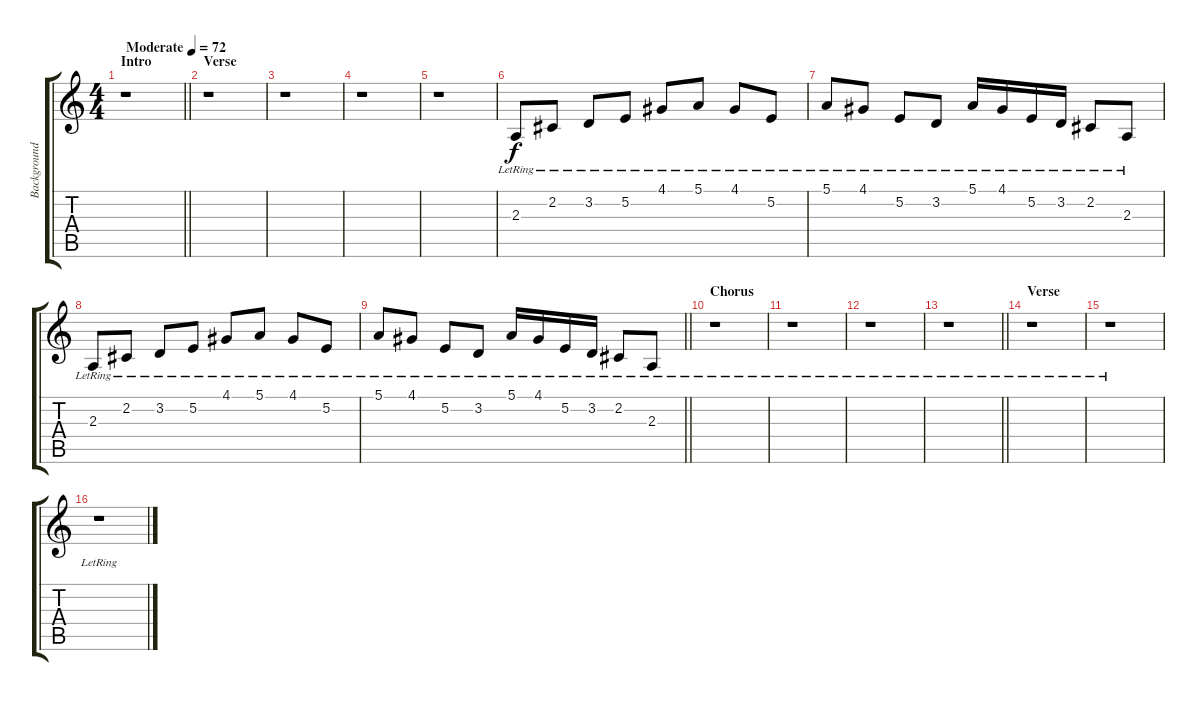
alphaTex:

\track ("Background" "Background") {instrument glockenspiel}
\staff {score tabs}
\tuning (E4 B3 G3 D3 A2 E2) {hide}
\ts (4 4)
\section ("" "Intro")
\tempo (72 "Moderate")
\clef g2
\barLineRight lightlight
\ks c
r.1{dy f instrument glockenspiel} |
\section ("" "Verse")
r.1 |
r.1 |
r.1 |
r.1 |
2.3{lr}.8 2.2{lr}.8 3.2{lr}.8 5.2{lr}.8 4.1{lr}.8 5.1{lr}.8 4.1{lr}.8 5.2{lr}.8 |
5.1{lr}.8 4.1{lr}.8 5.2{lr}.8 3.2{lr}.8 5.1{lr}.16 4.1{lr}.16 5.2{lr}.16 3.2{lr}.16 2.2{lr}.8 2.3{lr}.8 |
2.3{lr}.8 2.2{lr}.8 3.2{lr}.8 5.2{lr}.8 4.1{lr}.8 5.1{lr}.8 4.1{lr}.8 5.2{lr}.8 |
\barLineRight lightlight
5.1{lr}.8 4.1{lr}.8 5.2{lr}.8 3.2{lr}.8 5.1{lr}.16 4.1{lr}.16 5.2{lr}.16 3.2{lr}.16 2.2{lr}.8 2.3{lr}.8 |
\section ("" "Chorus")
r.1 |
r.1 |
r.1 |
\barLineRight lightlight
r.1 |
\section ("" "Verse")
r.1 |
r.1 |
r.1
